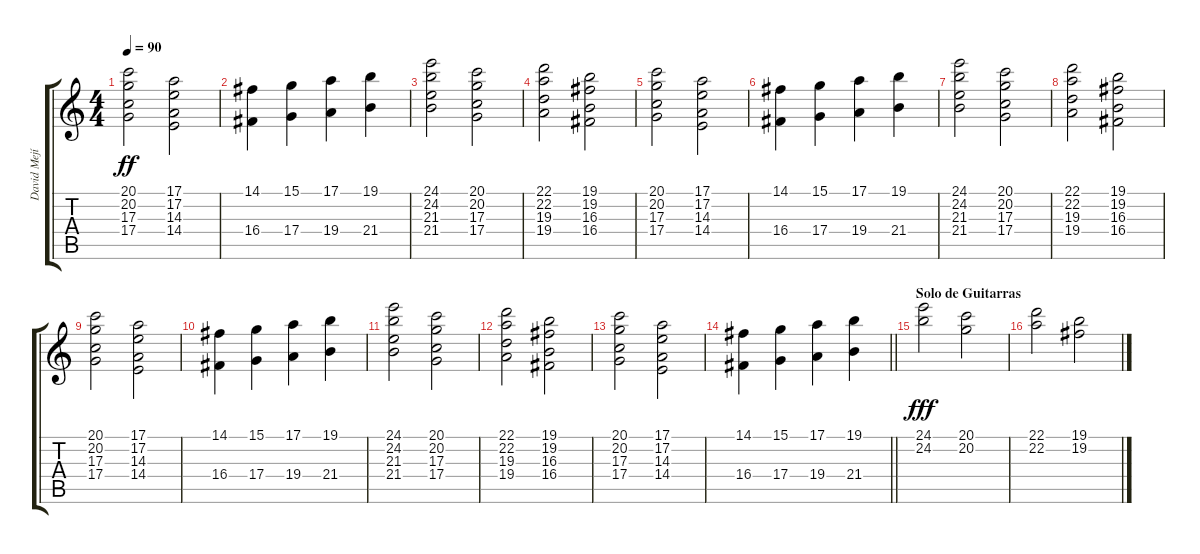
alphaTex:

\track ("David Mejía" "David Mejí") {instrument stringensemble1}
\staff {score tabs}
\tuning (E4 B3 G3 D3 A2 E2) {hide}
\ts (4 4)
\tempo 90
\clef g2
\ks c
(20.1 20.2 17.3 17.4).2{dy ff} (17.1 17.2 14.3 14.4).2 |
(14.1 16.4).4 (15.1 17.4).4 (17.1 19.4).4 (19.1 21.4).4 |
(24.1 24.2 21.3 21.4).2 (20.1 20.2 17.3 17.4).2 |
(22.1 22.2 19.3 19.4).2 (19.1 19.2 16.3 16.4).2 |
(20.1 20.2 17.3 17.4).2 (17.1 17.2 14.3 14.4).2 |
(14.1 16.4).4 (15.1 17.4).4 (17.1 19.4).4 (19.1 21.4).4 |
(24.1 24.2 21.3 21.4).2 (20.1 20.2 17.3 17.4).2 |
(22.1 22.2 19.3 19.4).2 (19.1 19.2 16.3 16.4).2 |
(20.1 20.2 17.3 17.4).2 (17.1 17.2 14.3 14.4).2 |
(14.1 16.4).4 (15.1 17.4).4 (17.1 19.4).4 (19.1 21.4).4 |
(24.1 24.2 21.3 21.4).2 (20.1 20.2 17.3 17.4).2 |
(22.1 22.2 19.3 19.4).2 (19.1 19.2 16.3 16.4).2 |
(20.1 20.2 17.3 17.4).2 (17.1 17.2 14.3 14.4).2 |
\barLineRight lightlight
(14.1 16.4).4 (15.1 17.4).4 (17.1 19.4).4 (19.1 21.4).4 |
\section ("" "Solo de Guitarras")
(24.1 24.2).2{dy fff} (20.1 20.2).2 |
(22.1 22.2).2 (19.1 19.2).2
